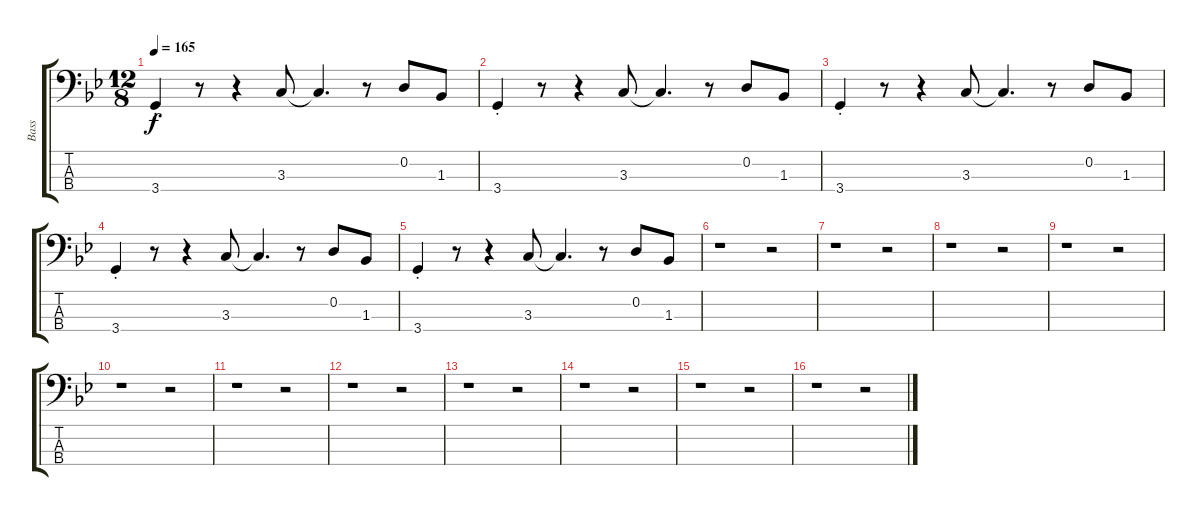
\track ("Bass" "Bass") {instrument electricbasspick}
\staff {score tabs}
\tuning (G2 D2 A1 E1) {hide}
\ts (12 8)
\tempo 165
\clef f4
\ks bb
3.4{st}.4{dy f} r.8 r.4 3.3.8 3.3{t}.4{d} r.8 0.2.8 1.3.8 |
3.4{st}.4 r.8 r.4 3.3.8 3.3{t}.4{d} r.8 0.2.8 1.3.8 |
3.4{st}.4 r.8 r.4 3.3.8 3.3{t}.4{d} r.8 0.2.8 1.3.8 |
3.4{st}.4 r.8 r.4 3.3.8 3.3{t}.4{d} r.8 0.2.8 1.3.8 |
3.4{st}.4 r.8 r.4 3.3.8 3.3{t}.4{d} r.8 0.2.8 1.3.8 |
r.1 r.2 |
r.1 r.2 |
r.1 r.2 |
r.1 r.2 |
r.1 r.2 |
r.1 r.2 |
r.1 r.2 |
r.1 r.2 |
r.1 r.2 |
r.1 r.2 |
r.1 r.2
